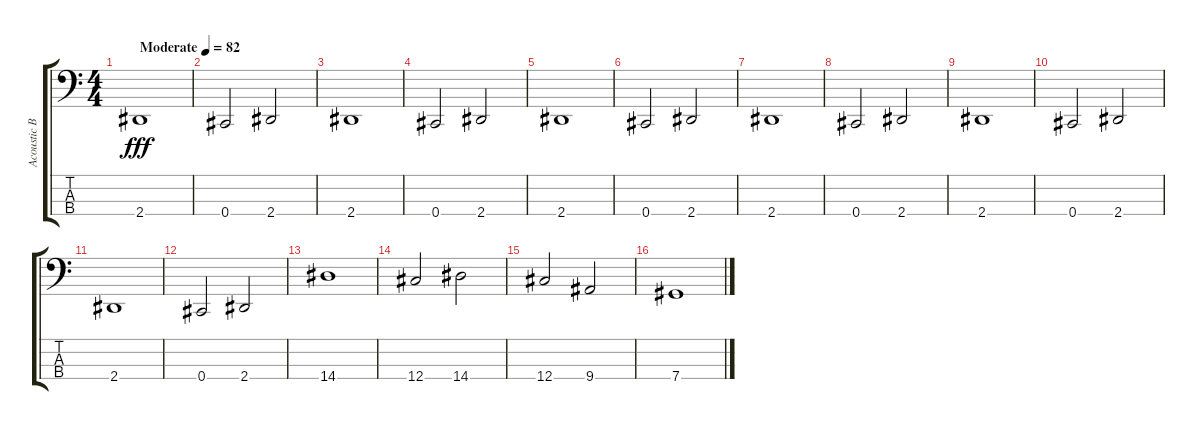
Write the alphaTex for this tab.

\track ("Acoustic Bass" "Acoustic B") {instrument acousticbass}
\staff {score tabs}
\tuning (Gb2 Db2 Ab1 Db1) {hide}
\ts (4 4)
\tempo (82 "Moderate")
\clef f4
\ks c
2.4.1{dy fff instrument acousticbass} |
0.4.2 2.4.2 |
2.4.1 |
0.4.2 2.4.2 |
2.4.1 |
0.4.2 2.4.2 |
2.4.1 |
0.4.2 2.4.2 |
2.4.1 |
0.4.2 2.4.2 |
2.4.1 |
0.4.2 2.4.2 |
14.4.1 |
12.4.2 14.4.2 |
12.4.2 9.4.2 |
7.4.1
